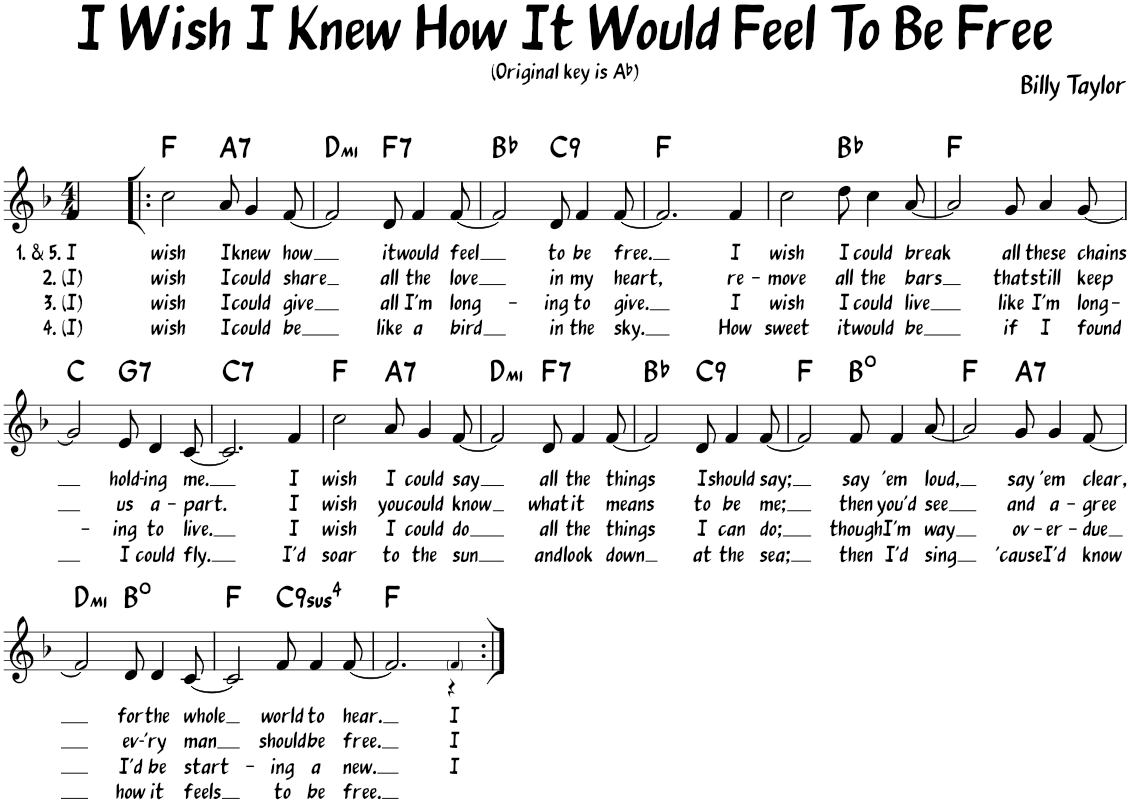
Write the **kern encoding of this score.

**kern	**text	**text	**text	**text	**harte
*part1	*part1	*part1	*part1	*part1	*part1
*staff1	*staff1	*staff1	*staff1	*staff1	*
*I"Piano	*	*	*	*	*
*I'Pno.	*	*	*	*	*
*clefG2	*	*	*	*	*
*k[b-]	*	*	*	*	*
*M4/4	*	*	*	*	*
=1	=1	=1	=1	=1	=1
!	!LO:LY:b	!LO:LY:b	!LO:LY:b	!LO:LY:b	!
4f/	1. & 5. I	2. (I)	3. (I)	4. (I)	.
=2!|:	=2!|:	=2!|:	=2!|:	=2!|:	=2!|:
!	!LO:LY:b	!LO:LY:b	!LO:LY:b	!LO:LY:b	!
2cc\	wish	wish	wish	wish	F:maj
!	!LO:LY:b	!LO:LY:b	!LO:LY:b	!LO:LY:b	!LO:H:kt=7
8a/	I	I	I	I	A:7
!	!LO:LY:b	!LO:LY:b	!LO:LY:b	!LO:LY:b	!
4g/	knew	could	could	could	.
!	!LO:LY:b	!LO:LY:b	!LO:LY:b	!LO:LY:b	!
[8f/	how	share	give	be	.
=3	=3	=3	=3	=3	=3
!	!	!	!	!	!LO:H:kt=mi
2f/]	.	.	.	.	D:min
!	!LO:LY:b	!LO:LY:b	!LO:LY:b	!LO:LY:b	!LO:H:kt=7
8d/	it	all	all	like	F:7
!	!LO:LY:b	!LO:LY:b	!LO:LY:b	!LO:LY:b	!
4f/	would	the	I'm	a	.
!	!LO:LY:b	!LO:LY:b	!LO:LY:b	!LO:LY:b	!
[8f/	feel	love	long-	bird	.
=4	=4	=4	=4	=4	=4
2f/]	.	.	.	.	Bb:maj
!	!LO:LY:b	!LO:LY:b	!LO:LY:b	!LO:LY:b	!LO:H:kt=9
8d/	to	in	-ing	in	C:9
!	!LO:LY:b	!LO:LY:b	!LO:LY:b	!LO:LY:b	!
4f/	be	my	to	the	.
!	!LO:LY:b	!LO:LY:b	!LO:LY:b	!LO:LY:b	!
[8f/	free.	heart,	give.	sky.	.
=5	=5	=5	=5	=5	=5
2.f/]	.	.	.	.	F:maj
!	!LO:LY:b	!LO:LY:b	!LO:LY:b	!LO:LY:b	!
4f/	I	re-	I	How	.
=6	=6	=6	=6	=6	=6
!	!LO:LY:b	!LO:LY:b	!LO:LY:b	!LO:LY:b	!
2cc\	wish	-move	wish	sweet	.
!	!LO:LY:b	!LO:LY:b	!LO:LY:b	!LO:LY:b	!
8dd\	I	all	I	it	Bb:maj
!	!LO:LY:b	!LO:LY:b	!LO:LY:b	!LO:LY:b	!
4cc\	could	the	could	would	.
!	!LO:LY:b	!LO:LY:b	!LO:LY:b	!LO:LY:b	!
[8a/	break	bars	live	be	.
=7	=7	=7	=7	=7	=7
2a/]	.	.	.	.	F:maj
!	!LO:LY:b	!LO:LY:b	!LO:LY:b	!LO:LY:b	!
8g/	all	that	like	if	.
!	!LO:LY:b	!LO:LY:b	!LO:LY:b	!LO:LY:b	!
4a/	these	still	I'm	I	.
!	!LO:LY:b	!LO:LY:b	!LO:LY:b	!LO:LY:b	!
[8g/	chains	keep	long-	found	.
!!LO:LB:g=z
=8	=8	=8	=8	=8	=8
2g/]	.	.	.	.	C:maj
!	!LO:LY:b	!LO:LY:b	!LO:LY:b	!LO:LY:b	!LO:H:kt=7
8e/	hold-	us	-ing	I	G:7
!	!LO:LY:b	!LO:LY:b	!LO:LY:b	!LO:LY:b	!
4d/	-ing	a-	to	could	.
!	!LO:LY:b	!LO:LY:b	!LO:LY:b	!LO:LY:b	!
[8c/	me.	-part.	live.	fly.	.
=9	=9	=9	=9	=9	=9
!	!	!	!	!	!LO:H:kt=7
2.c/]	.	.	.	.	C:7
!	!LO:LY:b	!LO:LY:b	!LO:LY:b	!LO:LY:b	!
4f/	I	I	I	I'd	.
=10	=10	=10	=10	=10	=10
!	!LO:LY:b	!LO:LY:b	!LO:LY:b	!LO:LY:b	!
2cc\	wish	wish	wish	soar	F:maj
!	!LO:LY:b	!LO:LY:b	!LO:LY:b	!LO:LY:b	!LO:H:kt=7
8a/	I	you	I	to	A:7
!	!LO:LY:b	!LO:LY:b	!LO:LY:b	!LO:LY:b	!
4g/	could	could	could	the	.
!	!LO:LY:b	!LO:LY:b	!LO:LY:b	!LO:LY:b	!
[8f/	say	know	do	sun	.
=11	=11	=11	=11	=11	=11
!	!	!	!	!	!LO:H:kt=mi
2f/]	.	.	.	.	D:min
!	!LO:LY:b	!LO:LY:b	!LO:LY:b	!LO:LY:b	!LO:H:kt=7
8d/	all	what	all	and	F:7
!	!LO:LY:b	!LO:LY:b	!LO:LY:b	!LO:LY:b	!
4f/	the	it	the	look	.
!	!LO:LY:b	!LO:LY:b	!LO:LY:b	!LO:LY:b	!
[8f/	things	means	things	down	.
=12	=12	=12	=12	=12	=12
2f/]	.	.	.	.	Bb:maj
!	!LO:LY:b	!LO:LY:b	!LO:LY:b	!LO:LY:b	!LO:H:kt=9
8d/	I	to	I	at	C:9
!	!LO:LY:b	!LO:LY:b	!LO:LY:b	!LO:LY:b	!
4f/	should	be	can	the	.
!	!LO:LY:b	!LO:LY:b	!LO:LY:b	!LO:LY:b	!
[8f/	say;	me;	do;	sea;	.
=13	=13	=13	=13	=13	=13
2f/]	.	.	.	.	F:maj
!	!LO:LY:b	!LO:LY:b	!LO:LY:b	!LO:LY:b	!
8f/	say	then	though	then	B:dim
!	!LO:LY:b	!LO:LY:b	!LO:LY:b	!LO:LY:b	!
4f/	'em	you'd	I'm	I'd	.
!	!LO:LY:b	!LO:LY:b	!LO:LY:b	!LO:LY:b	!
[8a/	loud,	see	way	sing	.
=14	=14	=14	=14	=14	=14
2a/]	.	.	.	.	F:maj
!	!LO:LY:b	!LO:LY:b	!LO:LY:b	!LO:LY:b	!LO:H:kt=7
8g/	say	and	ov-	'cause	A:7
!	!LO:LY:b	!LO:LY:b	!LO:LY:b	!LO:LY:b	!
4g/	'em	a-	-er-	I'd	.
!	!LO:LY:b	!LO:LY:b	!LO:LY:b	!LO:LY:b	!
[8f/	clear,	-gree	-due	know	.
!!LO:LB:g=z
=15	=15	=15	=15	=15	=15
!	!	!	!	!	!LO:H:kt=mi
2f/]	.	.	.	.	D:min
!	!LO:LY:b	!LO:LY:b	!LO:LY:b	!LO:LY:b	!
8d/	for	ev-	I'd	how	B:dim
!	!LO:LY:b	!LO:LY:b	!LO:LY:b	!LO:LY:b	!
4d/	the	-'ry	be	it	.
!	!LO:LY:b	!LO:LY:b	!LO:LY:b	!LO:LY:b	!
[8cn/	whole	man	start-	feels	.
=16	=16	=16	=16	=16	=16
2c/]	.	.	.	.	F:maj
!	!LO:LY:b	!LO:LY:b	!LO:LY:b	!LO:LY:b	!LO:H:kt=94
8f/	world	should	-ing	to	C:sus4(7,9)
!	!LO:LY:b	!LO:LY:b	!LO:LY:b	!LO:LY:b	!
4f/	to	be	a	be	.
!	!LO:LY:b	!LO:LY:b	!LO:LY:b	!LO:LY:b	!
[8f/	hear.	free.	new.	free.	.
=17	=17	=17	=17	=17	=17
*^	*	*	*	*	*
2.f/]	2.ryy	.	.	.	.	F:maj
!	!	!LO:LY:b	!LO:LY:b	!LO:LY:b	!	!
4f!/	4r	I	I	I	.	.
*v	*v	*	*	*	*	*
=:|!	=:|!	=:|!	=:|!	=:|!	=:|!
*-	*-	*-	*-	*-	*-
